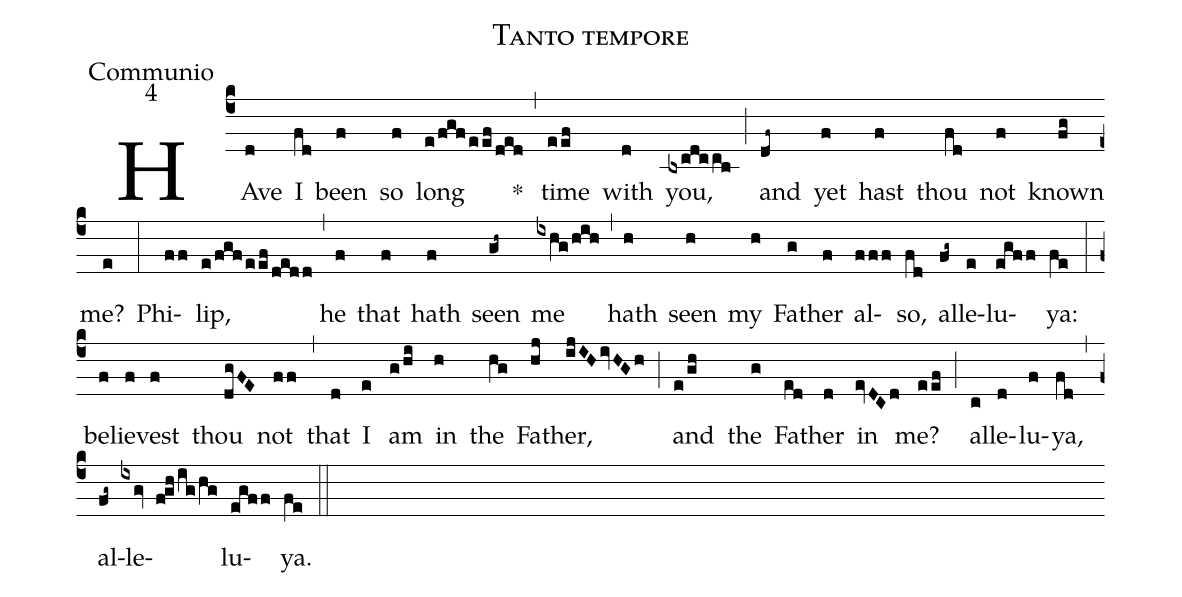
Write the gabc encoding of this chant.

name:Tanto tempore;
office-part:Communio;
mode:4;
%%
(c4) HAve(d) I(fd) been(f) so(f) long(e/fgf/eef/ded) *(,) time(eef) with(d) you,(bxcdccb) (;) and(df~) yet(f) hast(f) thou(fd) not(f) known(fg) me?(e) (:) Phi(ff)lip,(e/fgf/eef/dedd) (,) he(f) that(f) hath(f) seen(gh~) me(ixhg/hih) (,) hath(h) seen(h) my(h) Fa(g)ther(f) al(fff)so,(fd) al(fg~)le(e)lu(egff)ya:(fe) (:) be(f)lie(f)vest(f) thou(dgFE) not(ff) (,) that(d) I(e) am(g/hi) in(h) the(hg) Fa(hj)ther,(ijIH/ivHGh) (;) and(e/gh) the(g) Fa(ed)ther(d) in(evDCd) me?(eef) (;) al(c)le(d)lu(f)ya,(fd) (,) al(fg~)le(ixgv f!gh/ig/hg)lu(egff)ya.(fe) (::)
